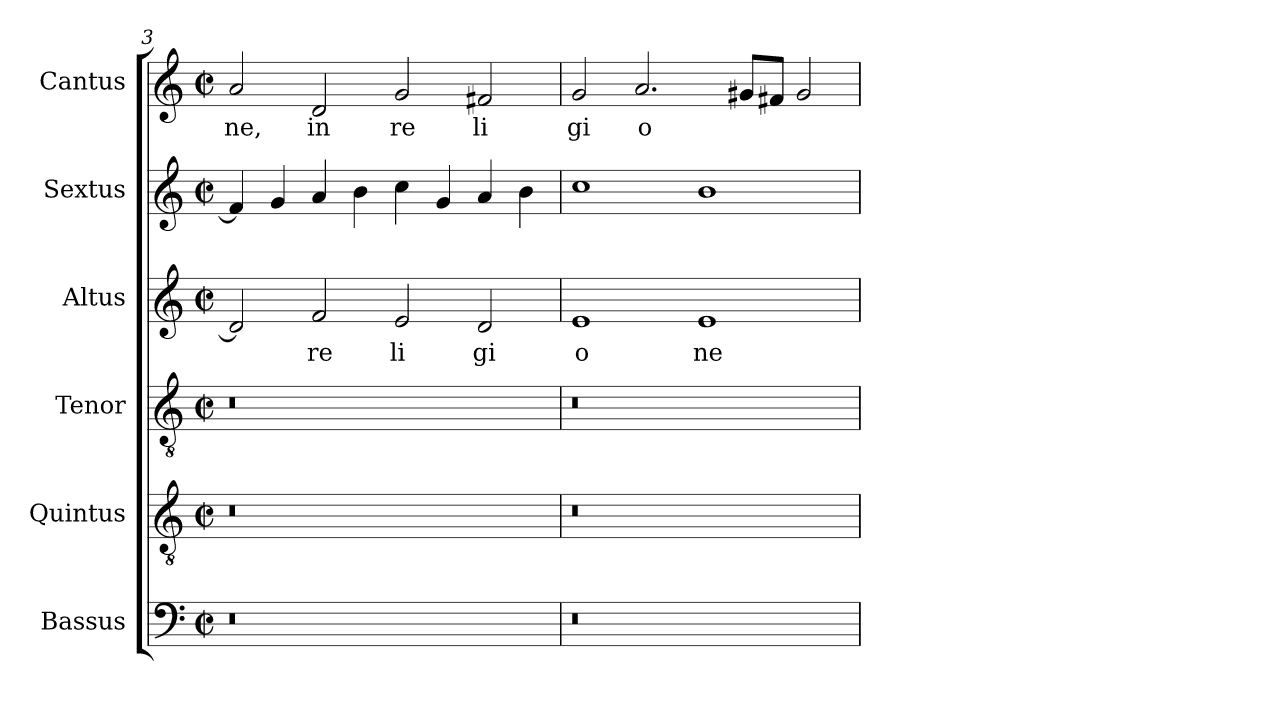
**kern	**kern	**kern	**kern	**text	**kern	**kern	**text
*part6	*part5	*part4	*part3	*part3	*part2	*part1	*part1
*staff6	*staff5	*staff4	*staff3	*staff3	*staff2	*staff1	*staff1
*I"Bassus	*I"Quintus	*I"Tenor	*I"Altus	*	*I"Sextus	*I"Cantus	*
*clefF4	*clefGv2	*clefGv2	*clefG2	*	*clefG2	*clefG2	*
*M2/2	*M2/2	*M2/2	*M2/2	*	*M2/2	*M2/2	*
*met(c|)	*met(c|)	*met(c|)	*met(c|)	*	*met(c|)	*met(c|)	*
=3	=3	=3	=3	=3	=3	=3	=3
!	!	!	!	!	!	!	!LO:LY:b:cj
0r	0r	0r	2d/]	.	4f/]	2a/	ne,
.	.	.	.	.	4g/	.	.
!	!	!	!	!LO:LY:b:cj	!	!	!LO:LY:b:cj
.	.	.	2f/	re	4a/	2d/	in
.	.	.	.	.	4b\	.	.
!	!	!	!	!LO:LY:b:cj	!	!	!LO:LY:b:cj
.	.	.	2e/	li	4cc\	2g/	re
.	.	.	.	.	4g/	.	.
!	!	!	!	!LO:LY:b:cj	!	!	!LO:LY:b:cj
.	.	.	2d/	gi	4a/	2f#X/	li
.	.	.	.	.	4b\	.	.
=4	=4	=4	=4	=4	=4	=4	=4
!	!	!	!	!LO:LY:b:cj	!	!	!LO:LY:b:cj
0r	0r	0r	1e	o	1cc	2g/	gi
!	!	!	!	!	!	!	!LO:LY:b:cj
.	.	.	.	.	.	2.a/	o
!	!	!	!	!LO:LY:b:cj	!	!	!
.	.	.	1e	ne	1b	.	.
.	.	.	.	.	.	8g#/L	.
.	.	.	.	.	.	8f#/J	.
.	.	.	.	.	.	2g#/	.
=	=	=	=	=	=	=	=
*-	*-	*-	*-	*-	*-	*-	*-
